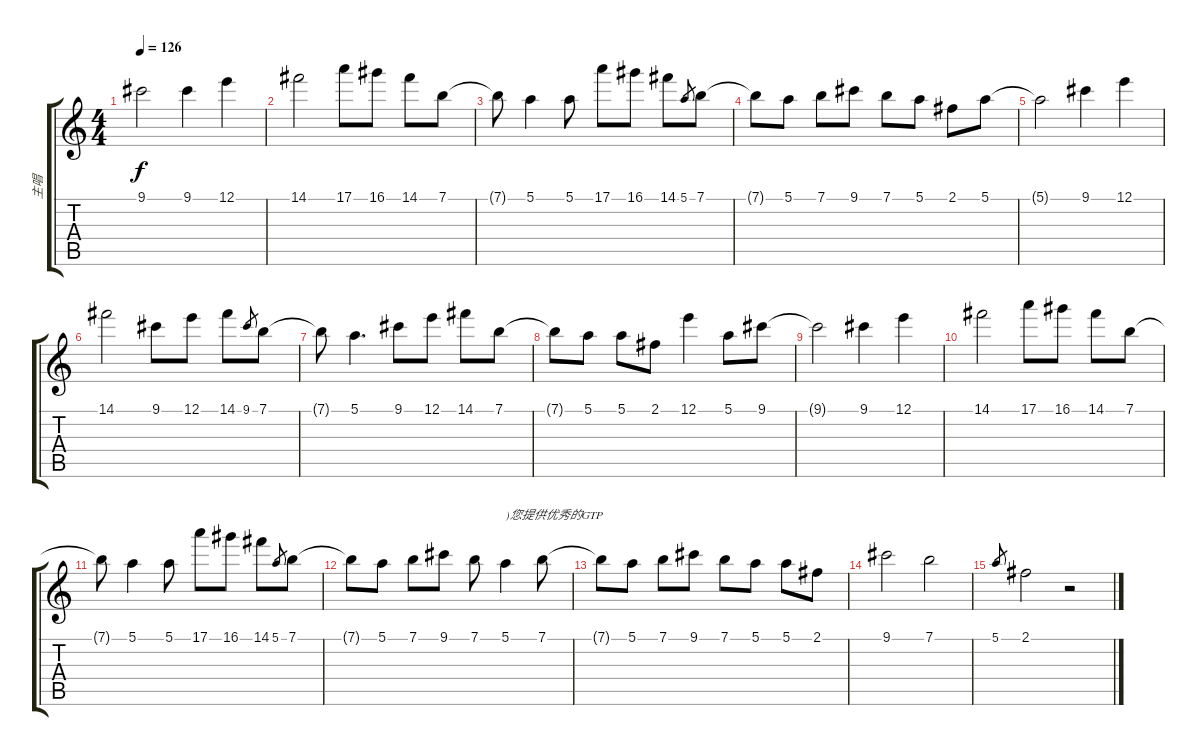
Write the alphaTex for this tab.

\track ("主唱" "主唱") {instrument acousticguitarnylon}
\staff {score tabs}
\tuning (E4 B3 G3 D3 A2 E2) {hide}
\ts (4 4)
\tempo 126
\clef g2
\ks c
9.1{t}.2{dy f} 9.1.4 12.1.4 |
14.1.2 17.1.8 16.1.8 14.1.8 7.1.8 |
7.1{t}.8{txt " "} 5.1.4 5.1.8 17.1.8 16.1.8 14.1.8 5.1.8{gr} 7.1.8 |
7.1{t}.8 5.1.8 7.1.8 9.1.8 7.1.8 5.1.8 2.1.8 5.1.8 |
5.1{t}.2 9.1.4 12.1.4 |
14.1.2 9.1.8 12.1.8 14.1.8 9.1.8{gr} 7.1.8 |
7.1{t}.8 5.1.4{d} 9.1.8 12.1.8 14.1.8 7.1.8 |
7.1{t}.8 5.1.8 5.1.8 2.1.8 12.1.4 5.1.8 9.1.8 |
9.1{t}.2 9.1.4 12.1.4 |
14.1.2 17.1.8 16.1.8 14.1.8 7.1.8 |
7.1{t}.8 5.1.4 5.1.8 17.1.8 16.1.8 14.1.8 5.1.8{gr} 7.1.8 |
7.1{t}.8 5.1.8 7.1.8 9.1.8 7.1.8 5.1.4{txt ")您提供优秀的GTP"} 7.1.8 |
7.1{t}.8 5.1.8 7.1.8 9.1.8 7.1.8 5.1.8 5.1.8 2.1.8 |
9.1.2 7.1.2 |
5.1.8{gr} 2.1.2 r.2
